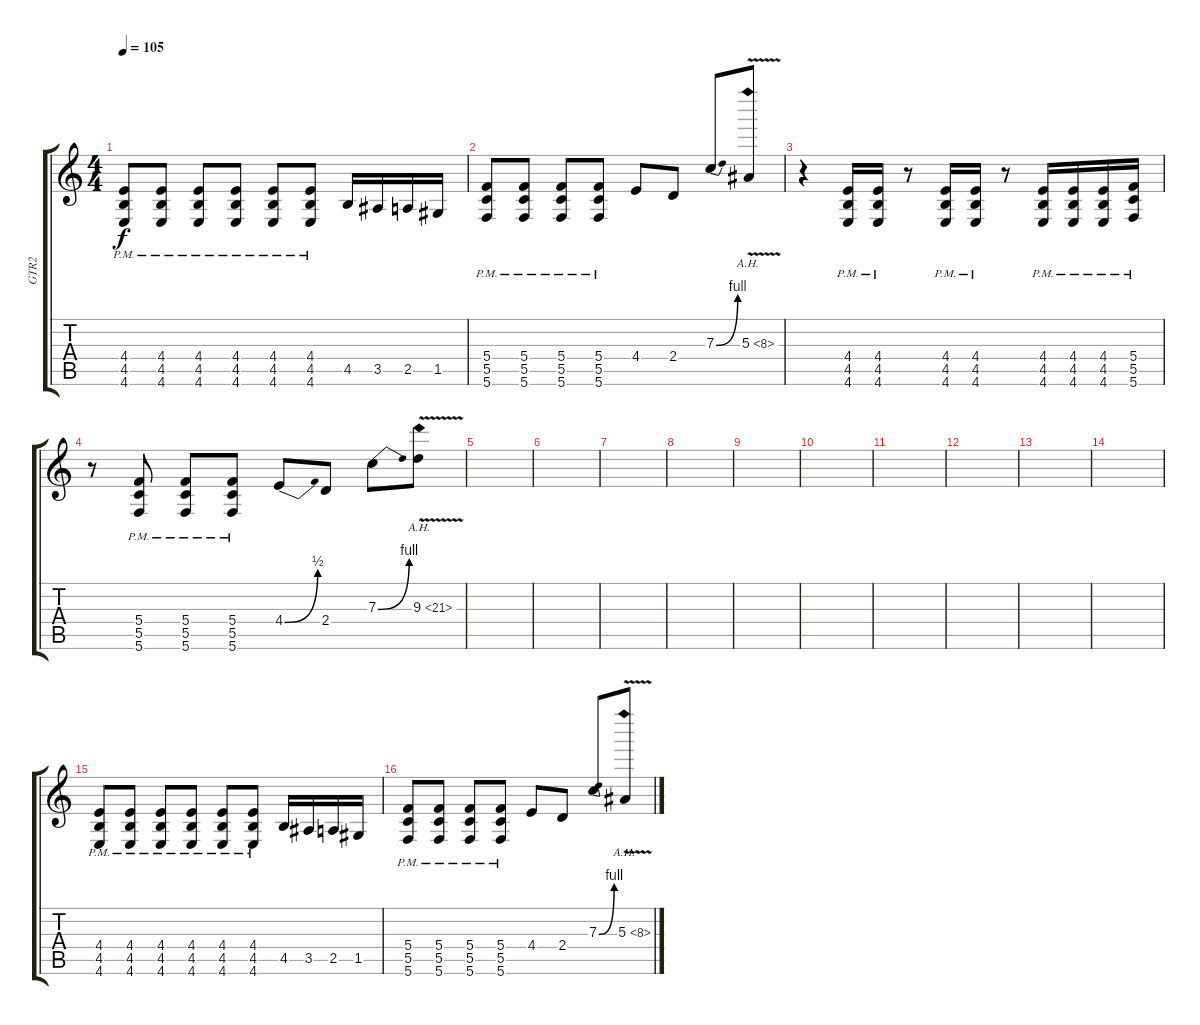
\track ("GTR2" "GTR2") {instrument distortionguitar}
\staff {score tabs}
\tuning (D4 A3 F3 C3 G2 C2) {hide}
\ts (4 4)
\tempo 105
\clef g2
\ks c
(4.4{pm} 4.5{pm} 4.6{pm}).8{dy f volume 15} (4.4{pm} 4.5{pm} 4.6{pm}).8 (4.4{pm} 4.5{pm} 4.6{pm}).8 (4.4{pm} 4.5{pm} 4.6{pm}).8 (4.4{pm} 4.5{pm} 4.6{pm}).8 (4.4{pm} 4.5{pm} 4.6{pm}).8 4.5.16 3.5.16 2.5.16 1.5.16 |
(5.4{pm} 5.5{pm} 5.6{pm}).8 (5.4{pm} 5.5{pm} 5.6{pm}).8 (5.4{pm} 5.5{pm} 5.6{pm}).8 (5.4{pm} 5.5{pm} 5.6{pm}).8 4.4.8 2.4.8 7.3{be (bend 0 0 60 4)}.8 5.3{ah 3 v}.8 |
r.4 (4.4{pm} 4.5{pm} 4.6{pm}).16 (4.4{pm} 4.5{pm} 4.6{pm}).16 r.8 (4.4{pm} 4.5{pm} 4.6{pm}).16 (4.4{pm} 4.5{pm} 4.6{pm}).16 r.8 (4.4{pm} 4.5{pm} 4.6{pm}).16 (4.4{pm} 4.5{pm} 4.6{pm}).16 (4.4{pm} 4.5{pm} 4.6{pm}).16 (5.4{pm} 5.5{pm} 5.6{pm}).16 |
r.8 (5.4{pm} 5.5{pm} 5.6{pm}).8 (5.4{pm} 5.5{pm} 5.6{pm}).8 (5.4{pm} 5.5{pm} 5.6{pm}).8 4.4{be (bend 0 0 60 2)}.8 2.4.8 7.3{be (bend 0 0 60 4)}.8 9.3{ah 12 v}.8 |
|
|
|
|
|
|
|
|
|
|
(4.4{pm} 4.5{pm} 4.6{pm}).8{volume 16} (4.4{pm} 4.5{pm} 4.6{pm}).8 (4.4{pm} 4.5{pm} 4.6{pm}).8 (4.4{pm} 4.5{pm} 4.6{pm}).8 (4.4{pm} 4.5{pm} 4.6{pm}).8 (4.4{pm} 4.5{pm} 4.6{pm}).8 4.5.16 3.5.16 2.5.16 1.5.16 |
(5.4{pm} 5.5{pm} 5.6{pm}).8 (5.4{pm} 5.5{pm} 5.6{pm}).8 (5.4{pm} 5.5{pm} 5.6{pm}).8 (5.4{pm} 5.5{pm} 5.6{pm}).8 4.4.8 2.4.8 7.3{be (bend 0 0 60 4)}.8 5.3{ah 3 v}.8
